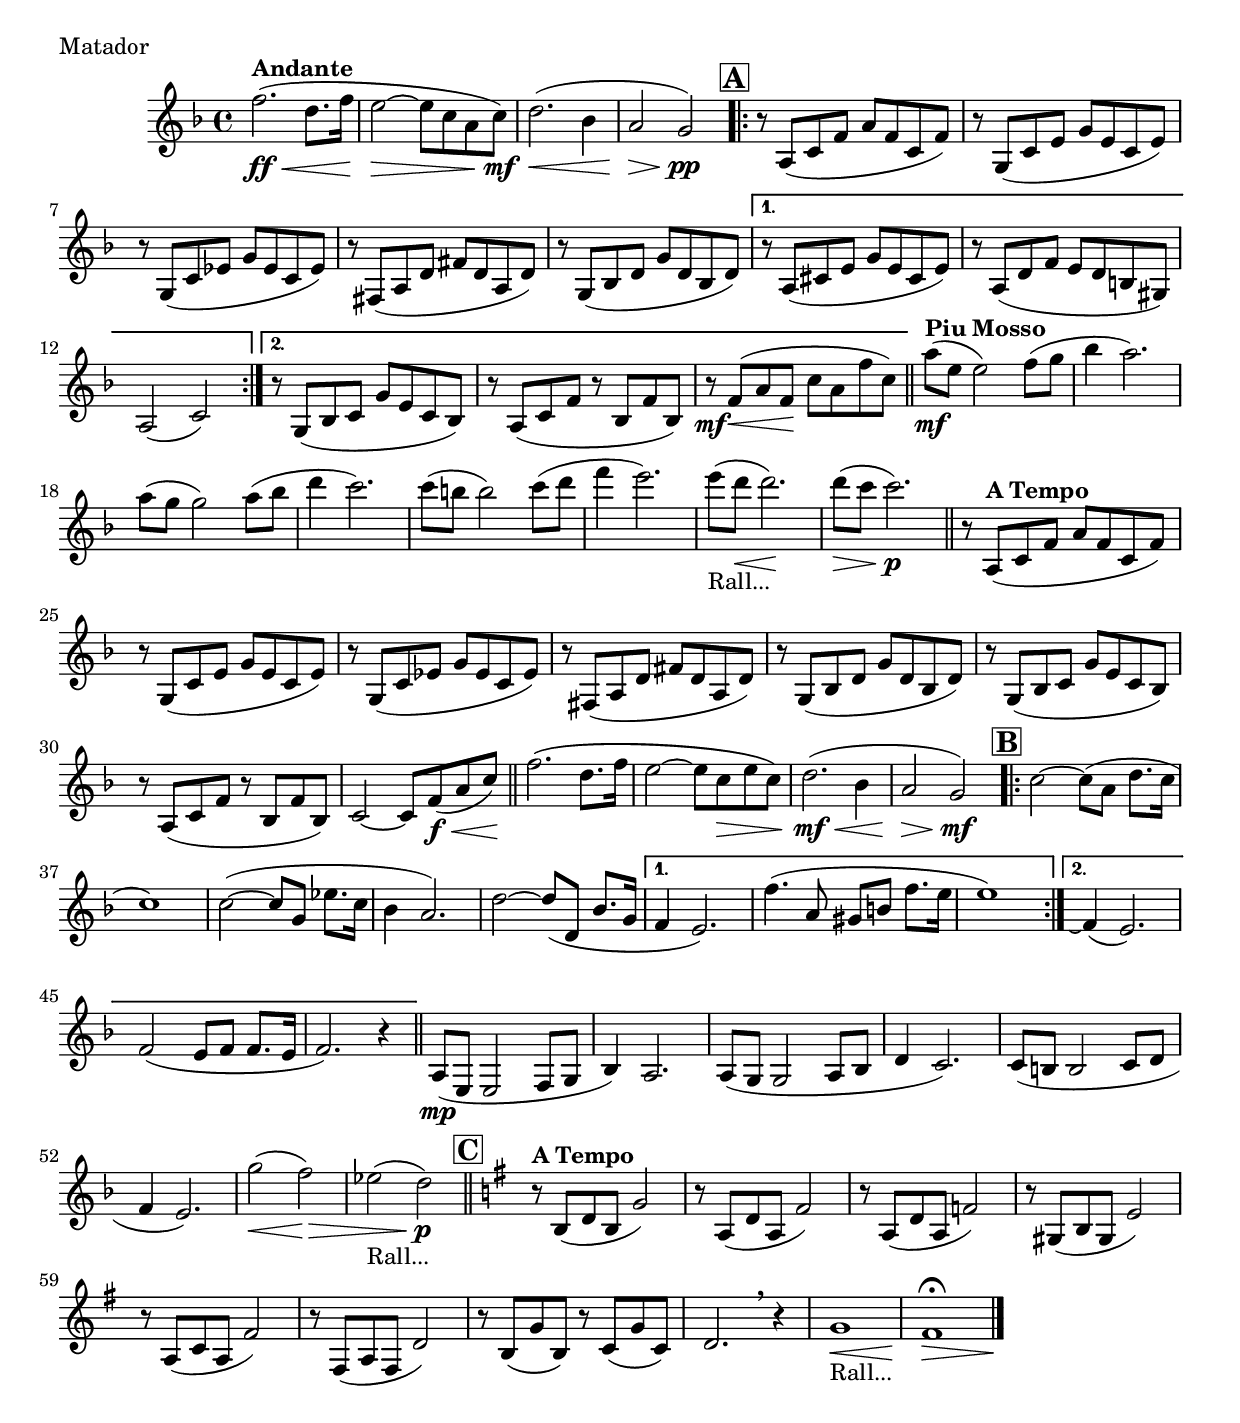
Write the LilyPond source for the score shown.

\version "2.18.0"
% When ready to include in collection: 1. Comment out paper.
% 				       2. Create include file of relative and
%					  header.
%Comment out from here
%{
#(ly:set-option 'point-and-click #t)
#(set-default-paper-size "a4" 'portrait)
#(set-global-staff-size 18) % set staff-size when ready to print

\include "Marsch_format.ly"

%...to here
%}
  \score {

    % Svenska Polisens Marscher: 1. Matador   
    \relative c'' { 
    	    \key f \major \time 4/4 
    	    \compressFullBarRests
    	    \set Score.markFormatter = #format-mark-box-letters
    	    f2.\ff\<^\markup {\bold {Andante}} (d8. f16 |e2~\> e8 c a c)\mf
    	    d2.\< (bes4 |a2\> g)\pp
    	    
%Rehearsal mark A
	    \mark \default
    	    \repeat volta 2 {
    	    r8 a, (c f a f c f)|r8 g, (c e g e c e)|r8 g, (c ees g ees c ees) 
    	    r8 fis, (a d fis d a d) | r8 g, (bes d g d bes d) }
    	    	    \alternative {
    	    	    	    {r8 a (cis e g e cis e) |r8 a, (d f e d b gis) 
    	    	    	    a2 (c)}
    	    	    	    {r8 g (bes c g' e c bes) |r8 a (c f r bes, f' bes,) 
    	    	    	    r8\mf f'\< (a f\! c' a f' c) \bar "||"}
    	    	    }
    	    a'8\mf^\markup {\bold {Piu Mosso}} (e e2) f8 (g  |bes4 a2.)
    	    a8 (g g2) a8 (bes |d4 c2.) |c8 (b b2) c8 (d |f4 e2.) 
    	    e8_\markup {Rall...} (d\< d2.)\! |d8\> (c c2.\!)\p \bar "||"
    	    r8 a,,^\markup {\bold {A Tempo}}(c f a f c f)|r8 g, (c e g e c e)
    	    r8 g, (c ees g ees c ees) r8 fis, (a d fis d a d) 
    	    r8 g, (bes d g d bes d) |r8 g, (bes c g' e c bes)
    	    r8 a (c f r bes, f' bes,) c2~ c8 f\f\< (a c)\!
    	    \bar "||"
    	    f2. \(d8. f16 |e2~ e8 c\> e c\) |d2.\mf\< (bes4 |a2\> g)\!\mf
    	    
%Rehearsal mark B
	    \mark \default    	    
    	    \repeat volta 2 {
    	    c2~ c8 (a d8. c16 |c1) |c2~ (c8 g ees'8. c16 |bes4 a2.) 
    	    d2~ d8 (d, bes'8. g16 }
    	    \alternative {
    	    	    {f4 e2.) |f'4. (a,8 gis b f'8. e16 |e1)}
    	    	    { f,4\repeatTie (e2.) |f2 (e8 f f8. e16 |f2.) r4 \bar "||"}
    	    }	    
    	    a,8\mp (e e2 f8 g |bes4) a2. |a8 (g g2 a8 bes |d4 c2.) 
    	    c8 (b b2 c8 d |f4 e2.) |g'2\< (f)\> ees_\markup {Rall...} (d\p)\! 
    	    \bar "||"
    	    
%Rehearsal mark C
	    \mark \default    	    
    	    \key g \major
    	    r8^\markup {\bold {A Tempo}} b, (d b g'2) |r8 a, (d a fis'2) 
    	    r8 a, (d a f'2)|r8 gis, (b gis e'2) |r8 a, (c a fis'2)
    	    r8 fis, (a fis d'2)
    	    r8 b (g' b,) r c (g' c,)|d2.\breathe r4 |g1\<_\markup {Rall...} 
    	    fis\>\fermata <>\!
    	    \bar "|."

    }%end relative
    \header {
    	    piece = "Matador"
    	    composer = ""
    	}
    	\layout {ragged-last = ##t
    	}
  }%end score
